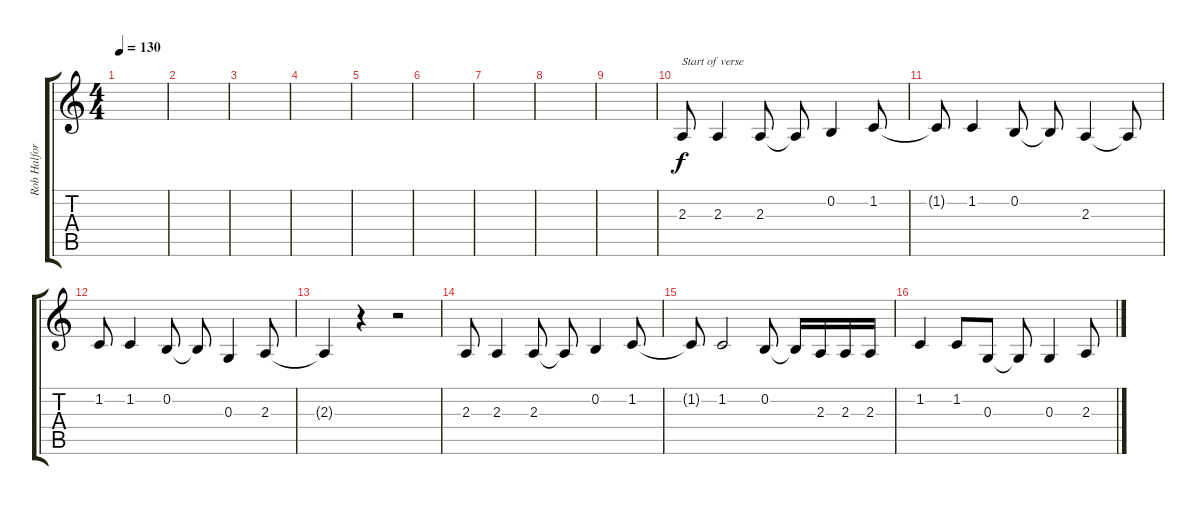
\track ("Rob Halford(vocals)" "Rob Halfor") {instrument bassoon}
\staff {score tabs}
\tuning (E4 B3 G3 D3 A2 E2) {hide}
\ts (4 4)
\tempo 130
\clef g2
\ks c
|
|
|
|
|
|
|
|
|
2.3.8{txt "Start of verse"} 2.3.4 2.3.8 2.3{t}.8 0.2.4 1.2.8 |
1.2{t}.8 1.2.4 0.2.8 0.2{t}.8 2.3.4 2.3{t}.8 |
1.2.8 1.2.4 0.2.8 0.2{t}.8 0.3.4 2.3.8 |
2.3{t}.4 r.4 r.2 |
2.3.8 2.3.4 2.3.8 2.3{t}.8 0.2.4 1.2.8 |
1.2{t}.8 1.2.2 0.2.8 0.2{t}.16 2.3.16 2.3.16 2.3.16 |
1.2.4 1.2.8 0.3.8 0.3{t}.8 0.3.4 2.3.8
